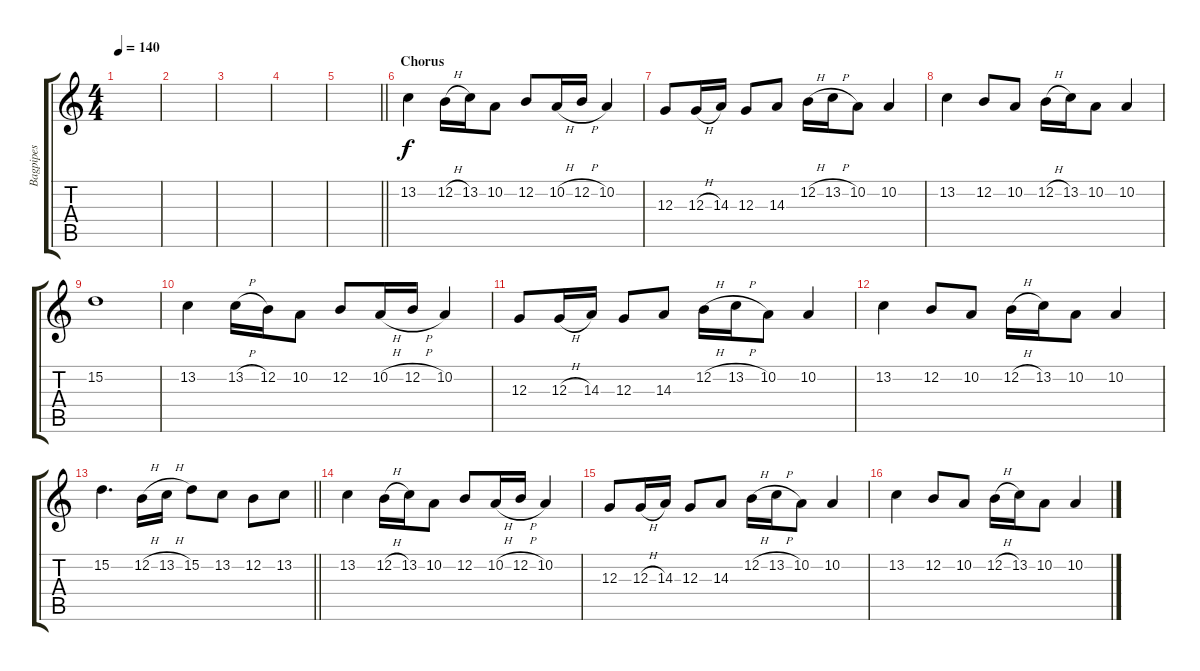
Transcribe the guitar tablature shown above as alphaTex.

\track ("Bagpipes" "Bagpipes") {instrument bagpipe}
\staff {score tabs}
\tuning (E4 B3 G3 D3 A2 E2) {hide}
\ts (4 4)
\tempo 140
\clef g2
\ks c
|
|
|
|
\barLineRight lightlight
|
\section ("" "Chorus")
13.2.4 12.2{h}.16 13.2.16 10.2.8 12.2.8 10.2{h}.16 12.2{h}.16 10.2.4 |
12.3.8 12.3{h}.16 14.3.16 12.3.8 14.3.8 12.2{h}.16 13.2{h}.16 10.2.8 10.2.4 |
13.2.4 12.2.8 10.2.8 12.2{h}.16 13.2.16 10.2.8 10.2.4 |
15.2.1 |
13.2.4 13.2{h}.16 12.2.16 10.2.8 12.2.8 10.2{h}.16 12.2{h}.16 10.2.4 |
12.3.8 12.3{h}.16 14.3.16 12.3.8 14.3.8 12.2{h}.16 13.2{h}.16 10.2.8 10.2.4 |
13.2.4 12.2.8 10.2.8 12.2{h}.16 13.2.16 10.2.8 10.2.4 |
\barLineRight lightlight
15.2.4{d} 12.2{h}.16 13.2{h}.16 15.2.8 13.2.8 12.2.8 13.2.8 |
13.2.4 12.2{h}.16 13.2.16 10.2.8 12.2.8 10.2{h}.16 12.2{h}.16 10.2.4 |
12.3.8 12.3{h}.16 14.3.16 12.3.8 14.3.8 12.2{h}.16 13.2{h}.16 10.2.8 10.2.4 |
13.2.4 12.2.8 10.2.8 12.2{h}.16 13.2.16 10.2.8 10.2.4
